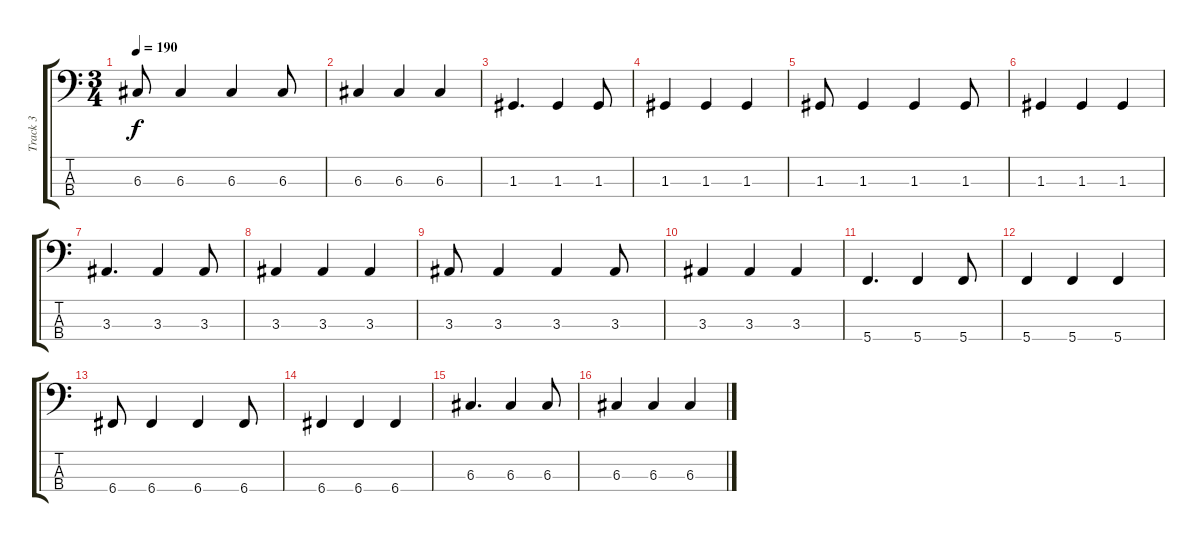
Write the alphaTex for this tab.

\track ("Track 3" "Track 3") {instrument electricbassfinger}
\staff {score tabs}
\tuning (F2 C2 G1 C1) {hide}
\ts (3 4)
\tempo 190
\clef f4
\ks c
6.3.8{dy f} 6.3.4 6.3.4 6.3.8 |
6.3.4 6.3.4 6.3.4 |
1.3.4{d} 1.3.4 1.3.8 |
1.3.4 1.3.4 1.3.4 |
1.3.8 1.3.4 1.3.4 1.3.8 |
1.3.4 1.3.4 1.3.4 |
3.3.4{d} 3.3.4 3.3.8 |
3.3.4 3.3.4 3.3.4 |
3.3.8 3.3.4 3.3.4 3.3.8 |
3.3.4 3.3.4 3.3.4 |
5.4.4{d} 5.4.4 5.4.8 |
5.4.4 5.4.4 5.4.4 |
6.4.8 6.4.4 6.4.4 6.4.8 |
6.4.4 6.4.4 6.4.4 |
6.3.4{d} 6.3.4 6.3.8 |
6.3.4 6.3.4 6.3.4
